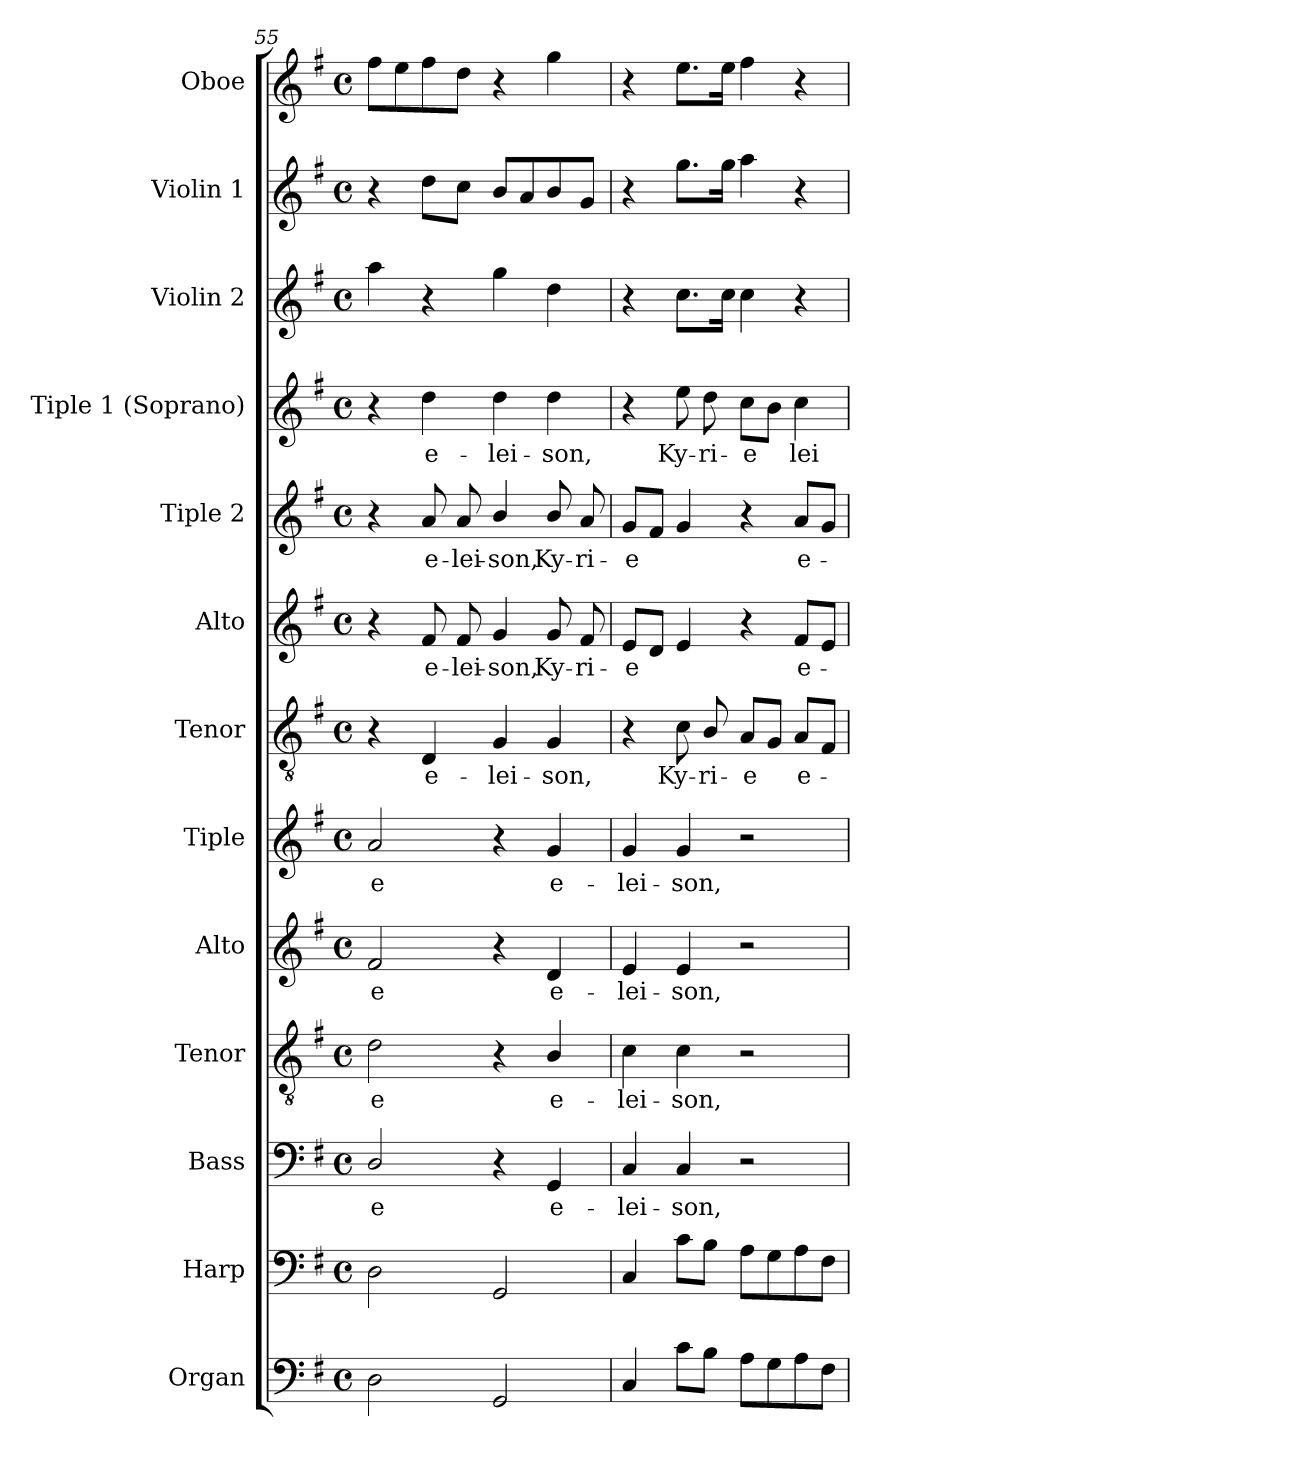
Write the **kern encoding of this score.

**kern	**kern	**kern	**text	**kern	**text	**kern	**text	**kern	**text	**kern	**text	**kern	**text	**kern	**text	**kern	**text	**kern	**kern	**kern
*part13	*part12	*part11	*part11	*part10	*part10	*part9	*part9	*part8	*part8	*part7	*part7	*part6	*part6	*part5	*part5	*part4	*part4	*part3	*part2	*part1
*staff13	*staff12	*staff11	*staff11	*staff10	*staff10	*staff9	*staff9	*staff8	*staff8	*staff7	*staff7	*staff6	*staff6	*staff5	*staff5	*staff4	*staff4	*staff3	*staff2	*staff1
*I"Organ	*I"Harp	*I"Bass	*	*I"Tenor	*	*I"Alto	*	*I"Tiple	*	*I"Tenor	*	*I"Alto	*	*I"Tiple 2	*	*I"Tiple 1 (Soprano)	*	*I"Violin 2	*I"Violin 1	*I"Oboe
*I'Org.	*I'Hp.	*I'B.	*	*I'T.	*	*I'A.	*	*	*	*I'T.	*	*I'A.	*	*	*	*I'S1.	*	*I'Vln. 2	*I'Vln. 1	*I'Ob.
!!LO:PB:g=z
*clefF4	*clefF4	*clefF4	*	*clefGv2	*	*clefG2	*	*clefG2	*	*clefGv2	*	*clefG2	*	*clefG2	*	*clefG2	*	*clefG2	*clefG2	*clefG2
*	*	*	*	*ITrd7c12	*	*	*	*	*	*ITrd7c12	*	*	*	*	*	*	*	*	*	*
*k[f#]	*k[f#]	*k[f#]	*	*k[f#]	*	*k[f#]	*	*k[f#]	*	*k[f#]	*	*k[f#]	*	*k[f#]	*	*k[f#]	*	*k[f#]	*k[f#]	*k[f#]
*G:	*G:	*G:	*	*G:	*	*G:	*	*G:	*	*G:	*	*G:	*	*G:	*	*G:	*	*G:	*G:	*G:
*M4/4	*M4/4	*M4/4	*	*M4/4	*	*M4/4	*	*M4/4	*	*M4/4	*	*M4/4	*	*M4/4	*	*M4/4	*	*M4/4	*M4/4	*M4/4
*met(c)	*met(c)	*met(c)	*	*met(c)	*	*met(c)	*	*met(c)	*	*met(c)	*	*met(c)	*	*met(c)	*	*met(c)	*	*met(c)	*met(c)	*met(c)
=55	=55	=55	=55	=55	=55	=55	=55	=55	=55	=55	=55	=55	=55	=55	=55	=55	=55	=55	=55	=55
!	!	!	!LO:LY:b:color=#000000	!	!	!	!	!	!	!	!	!	!	!	!	!	!	!	!	!
!	!	!	!	!	!LO:LY:b:color=#000000	!	!	!	!	!	!	!	!	!	!	!	!	!	!	!
!	!	!	!	!	!	!	!LO:LY:b:color=#000000	!	!	!	!	!	!	!	!	!	!	!	!	!
!	!	!	!	!	!	!	!	!	!LO:LY:b:color=#000000	!	!	!	!	!	!	!	!	!	!	!
2Di\	2Di\	2Di/	-e	2Di\	-e	2f#i/	-e	2ai/	-e	4r	.	4r	.	4r	.	4r	.	4aai\	4r	8ff#i\L
.	.	.	.	.	.	.	.	.	.	.	.	.	.	.	.	.	.	.	.	8eei\
!	!	!	!	!	!	!	!	!	!	!	!LO:LY:b:color=#000000	!	!	!	!	!	!	!	!	!
!	!	!	!	!	!	!	!	!	!	!	!	!	!LO:LY:b:color=#000000	!	!	!	!	!	!	!
!	!	!	!	!	!	!	!	!	!	!	!	!	!	!	!LO:LY:b:color=#000000	!	!	!	!	!
!	!	!	!	!	!	!	!	!	!	!	!	!	!	!	!	!	!LO:LY:b:color=#000000	!	!	!
.	.	.	.	.	.	.	.	.	.	4DDi/	e-	8f#i/	e-	8ai/	e-	4ddi\	e-	4r	8ddi\L	8ff#i\
!	!	!	!	!	!	!	!	!	!	!	!	!	!LO:LY:b:color=#000000	!	!	!	!	!	!	!
!	!	!	!	!	!	!	!	!	!	!	!	!	!	!	!LO:LY:b:color=#000000	!	!	!	!	!
.	.	.	.	.	.	.	.	.	.	.	.	8f#i/	-lei-	8ai/	-lei-	.	.	.	8cci\J	8ddi\J
!	!	!	!	!	!	!	!	!	!	!	!LO:LY:b:color=#000000	!	!	!	!	!	!	!	!	!
!	!	!	!	!	!	!	!	!	!	!	!	!	!LO:LY:b:color=#000000	!	!	!	!	!	!	!
!	!	!	!	!	!	!	!	!	!	!	!	!	!	!	!LO:LY:b:color=#000000	!	!	!	!	!
!	!	!	!	!	!	!	!	!	!	!	!	!	!	!	!	!	!LO:LY:b:color=#000000	!	!	!
2GGi/	2GGi/	4r	.	4r	.	4r	.	4r	.	4GGi/	-lei-	4gi/	-son,	4bi/	-son,	4ddi\	-lei-	4ggi\	8bi/L	4r
.	.	.	.	.	.	.	.	.	.	.	.	.	.	.	.	.	.	.	8ai/	.
!	!	!	!LO:LY:b:color=#000000	!	!	!	!	!	!	!	!	!	!	!	!	!	!	!	!	!
!	!	!	!	!	!LO:LY:b:color=#000000	!	!	!	!	!	!	!	!	!	!	!	!	!	!	!
!	!	!	!	!	!	!	!LO:LY:b:color=#000000	!	!	!	!	!	!	!	!	!	!	!	!	!
!	!	!	!	!	!	!	!	!	!LO:LY:b:color=#000000	!	!	!	!	!	!	!	!	!	!	!
!	!	!	!	!	!	!	!	!	!	!	!LO:LY:b:color=#000000	!	!	!	!	!	!	!	!	!
!	!	!	!	!	!	!	!	!	!	!	!	!	!LO:LY:b:color=#000000	!	!	!	!	!	!	!
!	!	!	!	!	!	!	!	!	!	!	!	!	!	!	!LO:LY:b:color=#000000	!	!	!	!	!
!	!	!	!	!	!	!	!	!	!	!	!	!	!	!	!	!	!LO:LY:b:color=#000000	!	!	!
.	.	4GGi/	e-	4BBi/	e-	4di/	e-	4gi/	e-	4GGi/	-son,	8gi/	Ky-	8bi/	Ky-	4ddi\	-son,	4ddi\	8bi/	4ggi\
!	!	!	!	!	!	!	!	!	!	!	!	!	!LO:LY:b:color=#000000	!	!	!	!	!	!	!
!	!	!	!	!	!	!	!	!	!	!	!	!	!	!	!LO:LY:b:color=#000000	!	!	!	!	!
.	.	.	.	.	.	.	.	.	.	.	.	8f#i/	-ri-	8ai/	-ri-	.	.	.	8gi/J	.
=56	=56	=56	=56	=56	=56	=56	=56	=56	=56	=56	=56	=56	=56	=56	=56	=56	=56	=56	=56	=56
!	!	!	!LO:LY:b:color=#000000	!	!	!	!	!	!	!	!	!	!	!	!	!	!	!	!	!
!	!	!	!	!	!LO:LY:b:color=#000000	!	!	!	!	!	!	!	!	!	!	!	!	!	!	!
!	!	!	!	!	!	!	!LO:LY:b:color=#000000	!	!	!	!	!	!	!	!	!	!	!	!	!
!	!	!	!	!	!	!	!	!	!LO:LY:b:color=#000000	!	!	!	!	!	!	!	!	!	!	!
!	!	!	!	!	!	!	!	!	!	!	!	!	!LO:LY:b:color=#000000	!	!	!	!	!	!	!
!	!	!	!	!	!	!	!	!	!	!	!	!	!	!	!LO:LY:b:color=#000000	!	!	!	!	!
4Ci/	4Ci/	4Ci/	-lei-	4Ci\	-lei-	4ei/	-lei-	4gi/	-lei-	4r	.	8ei/L	-e	8gi/L	-e	4r	.	4r	4r	4r
.	.	.	.	.	.	.	.	.	.	.	.	8di/J	.	8f#i/J	.	.	.	.	.	.
!	!	!	!LO:LY:b:color=#000000	!	!	!	!	!	!	!	!	!	!	!	!	!	!	!	!	!
!	!	!	!	!	!LO:LY:b:color=#000000	!	!	!	!	!	!	!	!	!	!	!	!	!	!	!
!	!	!	!	!	!	!	!LO:LY:b:color=#000000	!	!	!	!	!	!	!	!	!	!	!	!	!
!	!	!	!	!	!	!	!	!	!LO:LY:b:color=#000000	!	!	!	!	!	!	!	!	!	!	!
!	!	!	!	!	!	!	!	!	!	!	!LO:LY:b:color=#000000	!	!	!	!	!	!	!	!	!
!	!	!	!	!	!	!	!	!	!	!	!	!	!	!	!	!	!LO:LY:b:color=#000000	!	!	!
8ci\L	8ci\L	4Ci/	-son,	4Ci\	-son,	4ei/	-son,	4gi/	-son,	8Ci\	Ky-	4ei/	.	4gi/	.	8eei\	Ky-	8.cci\L	8.ggi\L	8.eei\L
!	!	!	!	!	!	!	!	!	!	!	!LO:LY:b:color=#000000	!	!	!	!	!	!	!	!	!
!	!	!	!	!	!	!	!	!	!	!	!	!	!	!	!	!	!LO:LY:b:color=#000000	!	!	!
8Bi\J	8Bi\J	.	.	.	.	.	.	.	.	8BBi/	-ri-	.	.	.	.	8ddi\	-ri-	.	.	.
.	.	.	.	.	.	.	.	.	.	.	.	.	.	.	.	.	.	16cci\Jk	16ggi\Jk	16eei\Jk
!	!	!	!	!	!	!	!	!	!	!	!LO:LY:b:color=#000000	!	!	!	!	!	!	!	!	!
!	!	!	!	!	!	!	!	!	!	!	!	!	!	!	!	!	!LO:LY:b:color=#000000	!	!	!
8Ai\L	8Ai\L	2r	.	2r	.	2r	.	2r	.	8AAi/L	-e	4r	.	4r	.	8cci\L	-e	4cci\	4aai\	4ff#i\
8Gi\	8Gi\	.	.	.	.	.	.	.	.	8GGi/J	.	.	.	.	.	8bi\J	.	.	.	.
!	!	!	!	!	!	!	!	!	!	!	!LO:LY:b:color=#000000	!	!	!	!	!	!	!	!	!
!	!	!	!	!	!	!	!	!	!	!	!	!	!LO:LY:b:color=#000000	!	!	!	!	!	!	!
!	!	!	!	!	!	!	!	!	!	!	!	!	!	!	!LO:LY:b:color=#000000	!	!	!	!	!
!	!	!	!	!	!	!	!	!	!	!	!	!	!	!	!	!	!LO:LY:b:color=#000000	!	!	!
8Ai\	8Ai\	.	.	.	.	.	.	.	.	8AAi/L	e-	8f#i/L	e-	8ai/L	e-	4cci\	lei-	4r	4r	4r
8F#i\J	8F#i\J	.	.	.	.	.	.	.	.	8FF#i/J	.	8ei/J	.	8gi/J	.	.	.	.	.	.
=	=	=	=	=	=	=	=	=	=	=	=	=	=	=	=	=	=	=	=	=
*-	*-	*-	*-	*-	*-	*-	*-	*-	*-	*-	*-	*-	*-	*-	*-	*-	*-	*-	*-	*-
